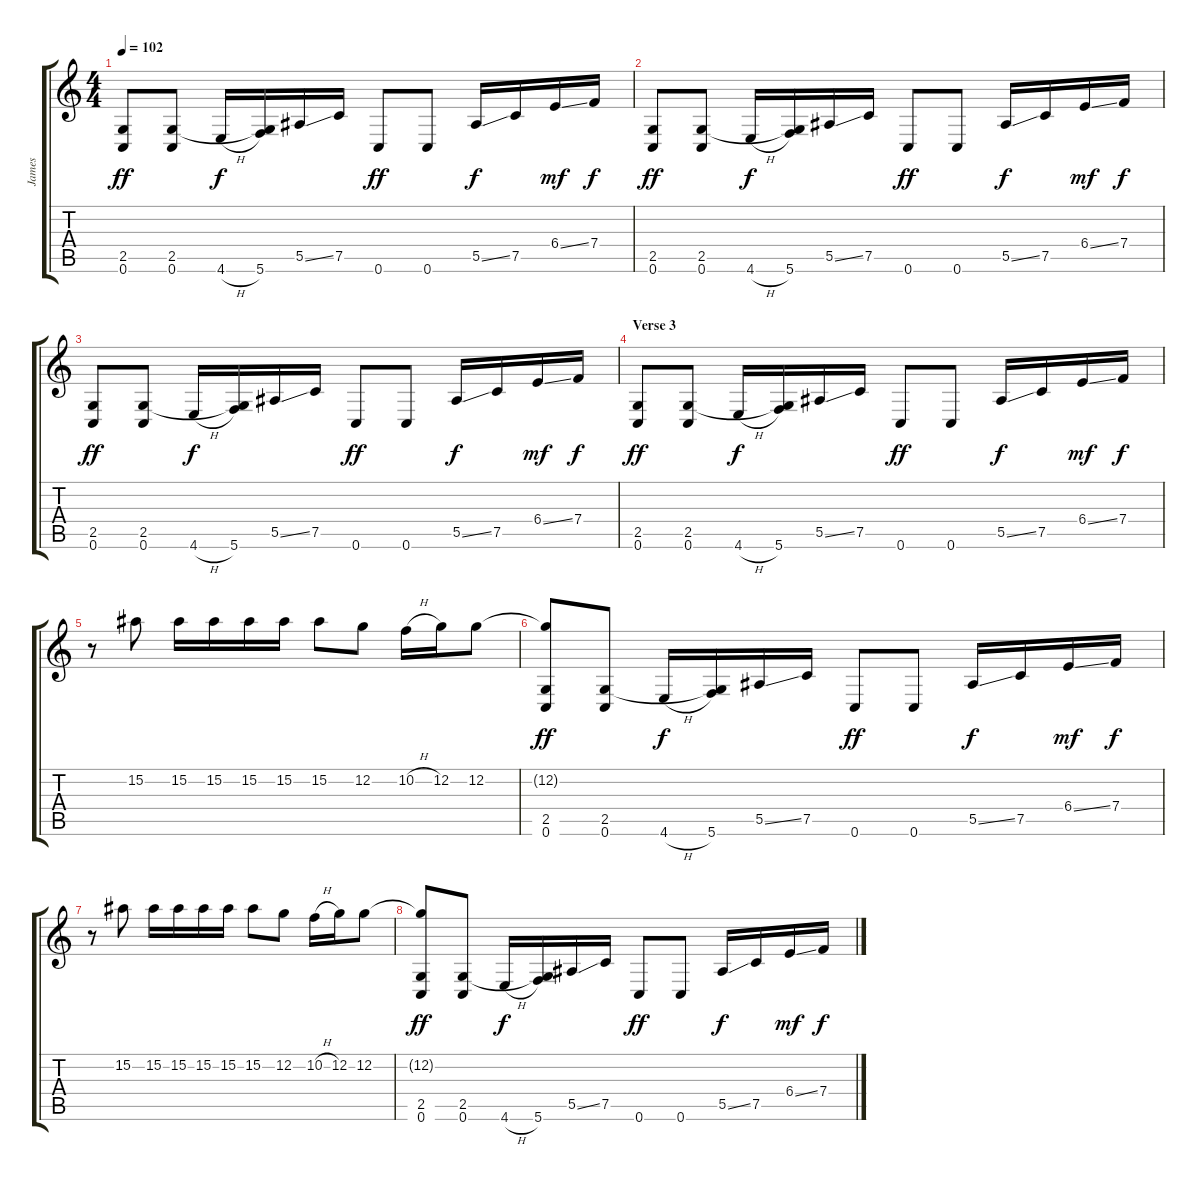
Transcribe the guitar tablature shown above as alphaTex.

\track ("James" "James") {instrument distortionguitar}
\staff {score tabs}
\tuning (C4 G3 Eb3 Bb2 F2 C2) {hide}
\ts (4 4)
\tempo 102
\clef g2
\ks c
(2.5 0.6).8{dy ff} (2.5 0.6).8 4.6{h}.16{dy f} (2.5{t} 5.6).16 5.5{ss}.16 7.5.16 0.6.8{dy ff} 0.6.8 5.5{ss}.16{dy f} 7.5.16 6.4{ss}.16{dy mf} 7.4.16{dy f} |
(2.5 0.6).8{dy ff} (2.5 0.6).8 4.6{h}.16{dy f} (2.5{t} 5.6).16 5.5{ss}.16 7.5.16 0.6.8{dy ff} 0.6.8 5.5{ss}.16{dy f} 7.5.16 6.4{ss}.16{dy mf} 7.4.16{dy f} |
(2.5 0.6).8{dy ff} (2.5 0.6).8 4.6{h}.16{dy f} (2.5{t} 5.6).16 5.5{ss}.16 7.5.16 0.6.8{dy ff} 0.6.8 5.5{ss}.16{dy f} 7.5.16 6.4{ss}.16{dy mf} 7.4.16{dy f} |
\section ("" "Verse 3")
(2.5 0.6).8{dy ff} (2.5 0.6).8 4.6{h}.16{dy f} (2.5{t} 5.6).16 5.5{ss}.16 7.5.16 0.6.8{dy ff} 0.6.8 5.5{ss}.16{dy f} 7.5.16 6.4{ss}.16{dy mf} 7.4.16{dy f} |
r.8 15.2.8 15.2.16 15.2.16 15.2.16 15.2.16 15.2.8 12.2.8 10.2{h}.16 12.2.16 12.2.8 |
(12.2{t} 2.5 0.6).8{dy ff} (2.5 0.6).8 4.6{h}.16{dy f} (2.5{t} 5.6).16 5.5{ss}.16 7.5.16 0.6.8{dy ff} 0.6.8 5.5{ss}.16{dy f} 7.5.16 6.4{ss}.16{dy mf} 7.4.16{dy f} |
r.8 15.2.8 15.2.16 15.2.16 15.2.16 15.2.16 15.2.8 12.2.8 10.2{h}.16 12.2.16 12.2.8 |
(12.2{t} 2.5 0.6).8{dy ff} (2.5 0.6).8 4.6{h}.16{dy f} (2.5{t} 5.6).16 5.5{ss}.16 7.5.16 0.6.8{dy ff} 0.6.8 5.5{ss}.16{dy f} 7.5.16 6.4{ss}.16{dy mf} 7.4.16{dy f}
